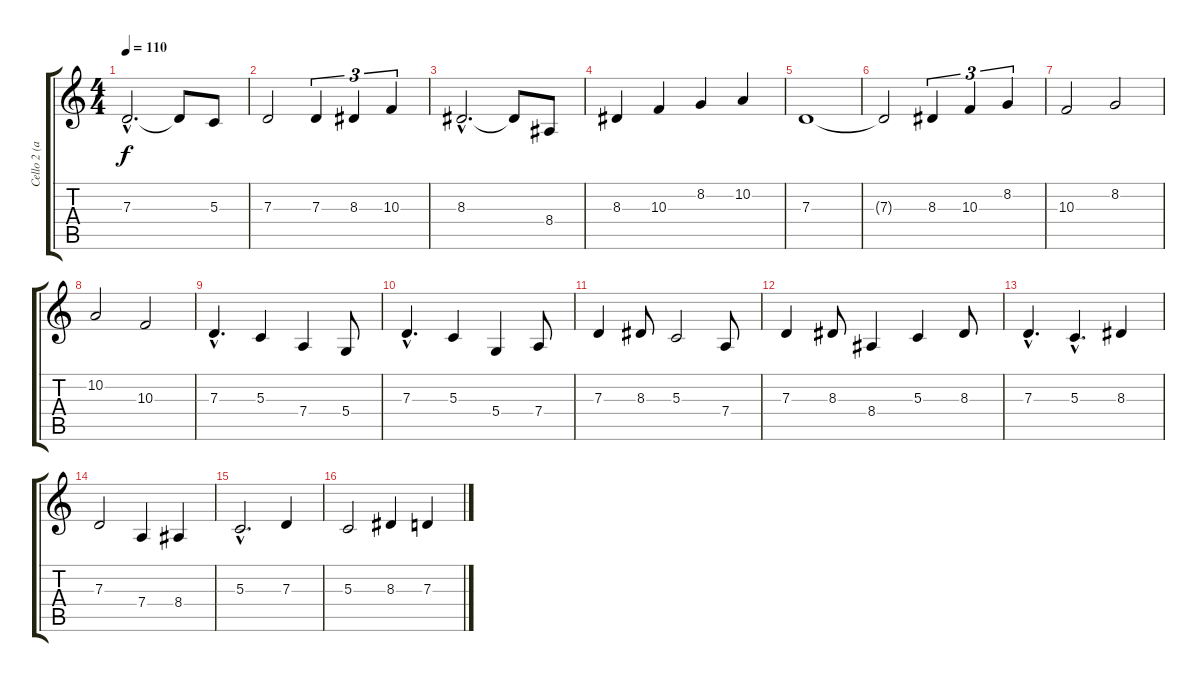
\track ("Cello 2 (add guitar)" "Cello 2 (a") {instrument stringensemble1}
\staff {score tabs}
\tuning (E4 B3 G3 D3 A2 D2) {hide}
\ts (4 4)
\tempo 110
\clef g2
\ks c
7.3{hac}.2{d dy f volume 13} 7.3{t}.8 5.3.8 |
7.3.2 7.3.4{tu (3 2)} 8.3.4{tu (3 2)} 10.3.4{tu (3 2)} |
8.3{hac}.2{d} 8.3{t}.8 8.4.8 |
8.3.4 10.3.4 8.2.4 10.2.4 |
7.3.1 |
7.3{t}.2 8.3.4{tu (3 2)} 10.3.4{tu (3 2)} 8.2.4{tu (3 2)} |
10.3.2 8.2.2 |
10.2.2 10.3.2 |
7.3{hac}.4{d} 5.3.4 7.4.4 5.4.8 |
7.3{hac}.4{d} 5.3.4 5.4.4 7.4.8 |
7.3.4 8.3.8 5.3.2 7.4.8 |
7.3.4 8.3.8 8.4.4 5.3.4 8.3.8 |
7.3{hac}.4{d} 5.3{hac}.4{d} 8.3.4 |
7.3.2 7.4.4 8.4.4 |
5.3{hac}.2{d} 7.3.4 |
5.3.2 8.3.4 7.3.4
